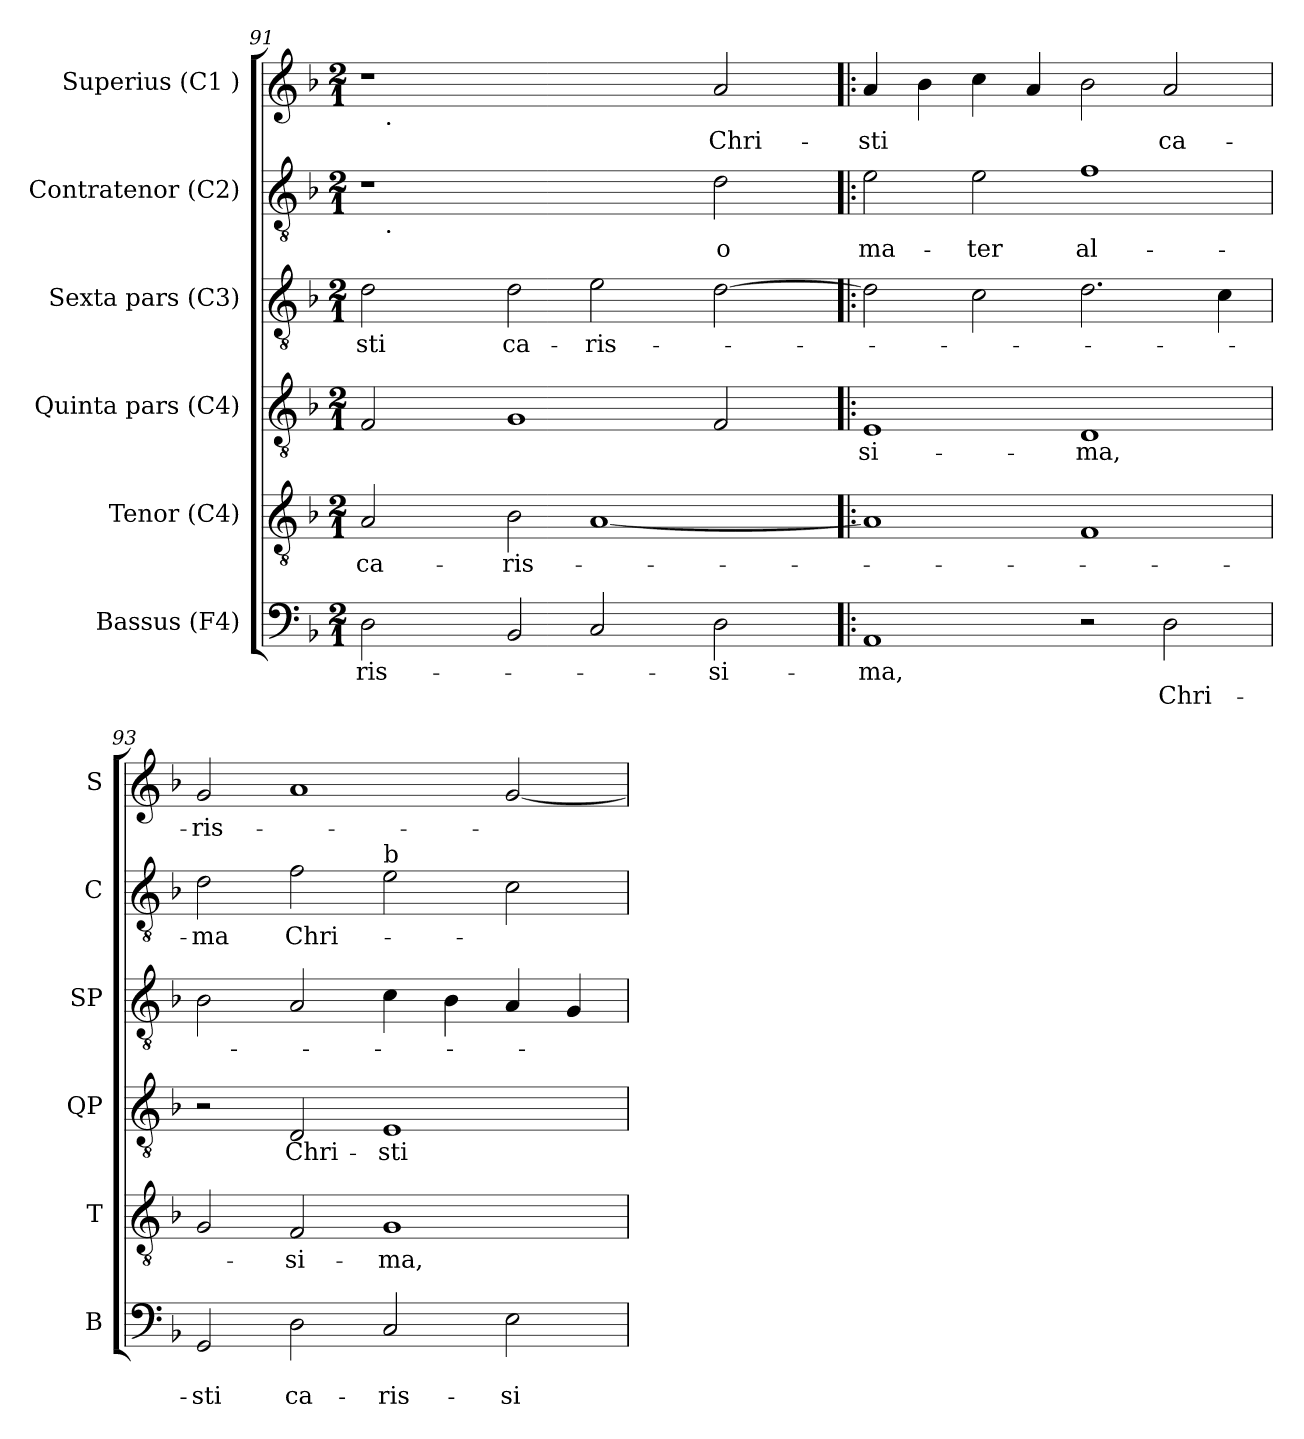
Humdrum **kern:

**kern	**text	**text	**kern	**text	**kern	**text	**kern	**text	**kern	**text	**kern	**text
*part6	*part6	*part6	*part5	*part5	*part4	*part4	*part3	*part3	*part2	*part2	*part1	*part1
*staff6	*staff6	*staff6	*staff5	*staff5	*staff4	*staff4	*staff3	*staff3	*staff2	*staff2	*staff1	*staff1
*I"Bassus (F4)	*	*	*I"Tenor (C4)	*	*I"Quinta pars (C4)	*	*I"Sexta pars (C3)	*	*I"Contratenor (C2)	*	*I"Superius (C1 )	*
*I'B	*	*	*I'T	*	*I'QP	*	*I'SP	*	*I'C	*	*I'S	*
!!LO:LB:g=z
*clefF4	*	*	*clefGv2	*	*clefGv2	*	*clefGv2	*	*clefGv2	*	*clefG2	*
*k[b-]	*	*	*k[b-]	*	*k[b-]	*	*k[b-]	*	*k[b-]	*	*k[b-]	*
*F:	*	*	*F:	*	*F:	*	*F:	*	*F:	*	*F:	*
*M2/1	*	*	*M2/1	*	*M2/1	*	*M2/1	*	*M2/1	*	*M2/1	*
=91	=91	=91	=91	=91	=91	=91	=91	=91	=91	=91	=91	=91
!	!LO:LY:b:cj	!	!	!LO:LY:b:cj	!	!	!	!LO:LY:b:cj	!	!	!	!
*	*	*	*^	*	*	*	*	*	*^	*	*^	*
2D\	-ris-	.	2A/	4ryy	ca-	2F/	.	2d\	-sti	1r	16ryy	.	1r	16ryy	.
!	!	!	!	!	!	!	!	!	!	!	!	!	!	!LO:TX:b:t=.	!
!	!	!	!	!	!	!	!	!	!	!	!LO:TX:b:t=.	!	!	!	!
.	.	.	.	.	.	.	.	.	.	.	1ryy	.	.	1ryy	.
.	.	.	.	16ryy	.	.	.	.	.	.	.	.	.	.	.
.	.	.	.	64ryy	.	.	.	.	.	.	.	.	.	.	.
.	.	.	.	1ryy	.	.	.	.	.	.	.	.	.	.	.
!	!	!	!	!	!LO:LY:b:cj	!	!	!	!LO:LY:b:cj	!	!	!	!	!	!
2BB-/	.	.	2B-\	.	-ris-	1G	.	2d\	ca-	.	.	.	.	.	.
!	!	!	!	!	!	!	!	!	!LO:LY:b:cj	!	!	!	!	!	!
2C/	.	.	[<1A	.	.	.	.	2e\	-ris-	2ryy	.	.	2ryy	.	.
.	.	.	.	.	.	.	.	.	.	.	2...ryy	.	.	2...ryy	.
.	.	.	.	2ryy	.	.	.	.	.	.	.	.	.	.	.
!	!LO:LY:b:cj	!	!	!	!	!	!	!	!	!	!	!LO:LY:b:cj	!	!	!LO:LY:b:cj
2D\	-si-	.	.	.	.	2F/	.	[>2d\	.	2d\	.	o	2a/	.	Chri-
.	.	.	.	8ryy	.	.	.	.	.	.	.	.	.	.	.
.	.	.	.	32.ryy	.	.	.	.	.	.	.	.	.	.	.
=92!|:	=92!|:	=92!|:	=92!|:	=92!|:	=92!|:	=92!|:	=92!|:	=92!|:	=92!|:	=92!|:	=92!|:	=92!|:	=92!|:	=92!|:	=92!|:
!	!LO:LY:b:cj	!	!	!	!	!	!LO:LY:b:cj	!	!	!	!	!LO:LY:b:cj	!	!	!LO:LY:b:cj
*	*	*	*	*	*	*	*	*	*	*v	*v	*	*	*	*
*	*	*	*v	*v	*	*	*	*	*	*	*	*v	*v	*
1AA	-ma,	.	1A]	.	1E	-si-	2d\]	.	2e\	ma-	4a/	-sti
.	.	.	.	.	.	.	.	.	.	.	4b-\	.
!	!	!	!	!	!	!	!	!	!	!LO:LY:b:cj	!	!
.	.	.	.	.	.	.	2c\	.	2e\	-ter	4cc\	.
.	.	.	.	.	.	.	.	.	.	.	4a/	.
!	!	!	!	!	!	!LO:LY:b:cj	!	!	!	!LO:LY:b:cj	!	!
2r	.	.	1F	.	1D	-ma,	2.d\	.	1f	al-	2b-\	.
!	!	!LO:LY:b:cj	!	!	!	!	!	!	!	!	!	!LO:LY:b:cj
2D\	.	Chri-	.	.	.	.	.	.	.	.	2a/	ca-
.	.	.	.	.	.	.	4c\	.	.	.	.	.
=93	=93	=93	=93	=93	=93	=93	=93	=93	=93	=93	=93	=93
!	!	!LO:LY:b:cj	!	!	!	!	!	!	!	!LO:LY:b:cj	!	!LO:LY:b:cj
2GG/	.	-sti	2G/	.	2r	.	2B-\	.	2d\	-ma	2g/	-ris-
!	!	!LO:LY:b:cj	!	!LO:LY:b:cj	!	!LO:LY:b:cj	!	!	!	!LO:LY:b	!	!
2D\	.	ca-	2F/	-si-	2D/	Chri-	2A/	.	2f\	Chri-	1a	.
!	!	!	!	!	!	!	!	!	!LO:TX:a:t=b	!	!	!
!	!	!LO:LY:b:cj	!	!LO:LY:b:cj	!	!LO:LY:b:cj	!	!	!	!	!	!
2C/	.	-ris-	1G	-ma,	1E	-sti	4c\	.	2e\	.	.	.
.	.	.	.	.	.	.	4B-\	.	.	.	.	.
!	!	!LO:LY:b:cj	!	!	!	!	!	!	!	!	!	!
2E\	.	-si-	.	.	.	.	4A/	.	2c\	.	[>2g/	.
.	.	.	.	.	.	.	4G/	.	.	.	.	.
=	=	=	=	=	=	=	=	=	=	=	=	=
*-	*-	*-	*-	*-	*-	*-	*-	*-	*-	*-	*-	*-
